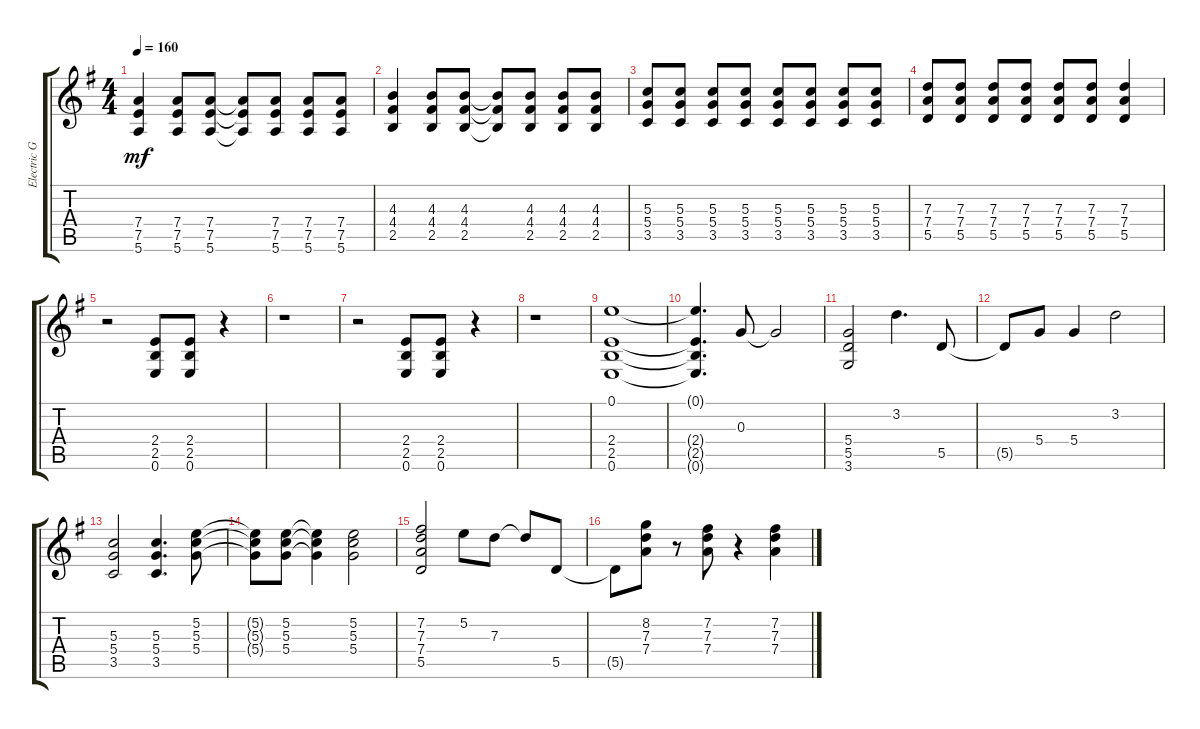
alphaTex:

\track ("Electric Guitar" "Electric G") {instrument distortionguitar}
\staff {score tabs}
\tuning (E4 B3 G3 D3 A2 E2) {hide}
\ts (4 4)
\tempo 160
\clef g2
\ks g
(7.4 7.5 5.6).4{dy mf} (7.4 7.5 5.6).8 (7.4 7.5 5.6).8 (7.4{t} 7.5{t} 5.6{t}).8 (7.4 7.5 5.6).8 (7.4 7.5 5.6).8 (7.4 7.5 5.6).8 |
(4.3 4.4 2.5).4 (4.3 4.4 2.5).8 (4.3 4.4 2.5).8 (4.3{t} 4.4{t} 2.5{t}).8 (4.3 4.4 2.5).8 (4.3 4.4 2.5).8 (4.3 4.4 2.5).8 |
(5.3 5.4 3.5).8 (5.3 5.4 3.5).8 (5.3 5.4 3.5).8 (5.3 5.4 3.5).8 (5.3 5.4 3.5).8 (5.3 5.4 3.5).8 (5.3 5.4 3.5).8 (5.3 5.4 3.5).8 |
(7.3 7.4 5.5).8 (7.3 7.4 5.5).8 (7.3 7.4 5.5).8 (7.3 7.4 5.5).8 (7.3 7.4 5.5).8 (7.3 7.4 5.5).8 (7.3 7.4 5.5).4 |
r.2 (2.4 2.5 0.6).8 (2.4 2.5 0.6).8 r.4 |
r.1 |
r.2 (2.4 2.5 0.6).8 (2.4 2.5 0.6).8 r.4 |
r.1 |
(0.1 2.4 2.5 0.6).1 |
(0.1{t} 2.4{t} 2.5{t} 0.6{t}).4{d} 0.3.8 0.3{t}.2 |
(5.4 5.5 3.6).2 3.2.4{d} 5.5.8 |
5.5{t}.8 5.4.8 5.4.4 3.2.2 |
(5.3 5.4 3.5).2 (5.3 5.4 3.5).4{d} (5.2 5.3 5.4).8 |
(5.2{t} 5.3{t} 5.4{t}).8 (5.2 5.3 5.4).8 (5.2{t} 5.3{t} 5.4{t}).4 (5.2 5.3 5.4).2 |
(7.2 7.3 7.4 5.5).2 5.2.8 7.3.8 7.3{t}.8 5.5.8 |
5.5{t}.8 (8.2 7.3 7.4).8 r.8 (7.2 7.3 7.4).8 r.4 (7.2 7.3 7.4).4
